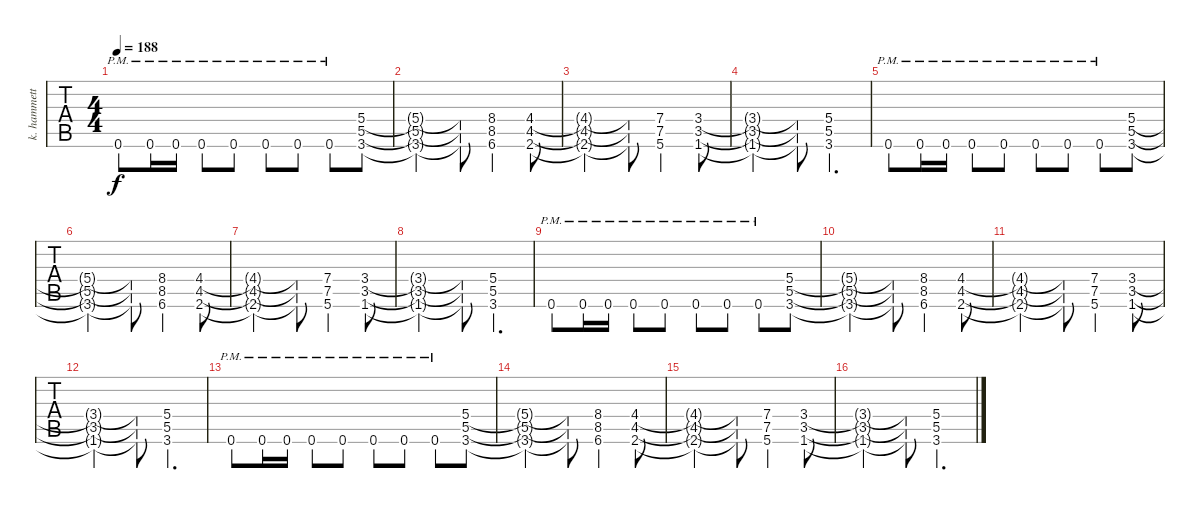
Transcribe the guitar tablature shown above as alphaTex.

\track ("k. hammett - rhythm guitar" "k. hammett") {instrument distortionguitar}
\staff {tabs}
\tuning (E4 B3 G3 D3 A2 E2) {hide}
\ts (4 4)
\tempo 188
\clef g2
\ks c
0.6{pm}.8{dy f} 0.6{pm}.16 0.6{pm}.16 0.6{pm}.8 0.6{pm}.8 0.6{pm}.8 0.6{pm}.8 0.6{pm}.8 (5.4 5.5 3.6).8 |
(5.4{t} 5.5{t} 3.6{t}).2 (5.4{t} 5.5{t} 3.6{t}).8 (8.4 8.5 6.6).4 (4.4 4.5 2.6).8 |
(4.4{t} 4.5{t} 2.6{t}).2 (4.4{t} 4.5{t} 2.6{t}).8 (7.4 7.5 5.6).4 (3.4 3.5 1.6).8 |
(3.4{t} 3.5{t} 1.6{t}).2 (3.4{t} 3.5{t} 1.6{t}).8 (5.4 5.5 3.6).4{d} |
0.6{pm}.8 0.6{pm}.16 0.6{pm}.16 0.6{pm}.8 0.6{pm}.8 0.6{pm}.8 0.6{pm}.8 0.6{pm}.8 (5.4 5.5 3.6).8 |
(5.4{t} 5.5{t} 3.6{t}).2 (5.4{t} 5.5{t} 3.6{t}).8 (8.4 8.5 6.6).4 (4.4 4.5 2.6).8 |
(4.4{t} 4.5{t} 2.6{t}).2 (4.4{t} 4.5{t} 2.6{t}).8 (7.4 7.5 5.6).4 (3.4 3.5 1.6).8 |
(3.4{t} 3.5{t} 1.6{t}).2 (3.4{t} 3.5{t} 1.6{t}).8 (5.4 5.5 3.6).4{d} |
0.6{pm}.8 0.6{pm}.16 0.6{pm}.16 0.6{pm}.8 0.6{pm}.8 0.6{pm}.8 0.6{pm}.8 0.6{pm}.8 (5.4 5.5 3.6).8 |
(5.4{t} 5.5{t} 3.6{t}).2 (5.4{t} 5.5{t} 3.6{t}).8 (8.4 8.5 6.6).4 (4.4 4.5 2.6).8 |
(4.4{t} 4.5{t} 2.6{t}).2 (4.4{t} 4.5{t} 2.6{t}).8 (7.4 7.5 5.6).4 (3.4 3.5 1.6).8 |
(3.4{t} 3.5{t} 1.6{t}).2 (3.4{t} 3.5{t} 1.6{t}).8 (5.4 5.5 3.6).4{d} |
0.6{pm}.8 0.6{pm}.16 0.6{pm}.16 0.6{pm}.8 0.6{pm}.8 0.6{pm}.8 0.6{pm}.8 0.6{pm}.8 (5.4 5.5 3.6).8 |
(5.4{t} 5.5{t} 3.6{t}).2 (5.4{t} 5.5{t} 3.6{t}).8 (8.4 8.5 6.6).4 (4.4 4.5 2.6).8 |
(4.4{t} 4.5{t} 2.6{t}).2 (4.4{t} 4.5{t} 2.6{t}).8 (7.4 7.5 5.6).4 (3.4 3.5 1.6).8 |
(3.4{t} 3.5{t} 1.6{t}).2 (3.4{t} 3.5{t} 1.6{t}).8 (5.4 5.5 3.6).4{d}
